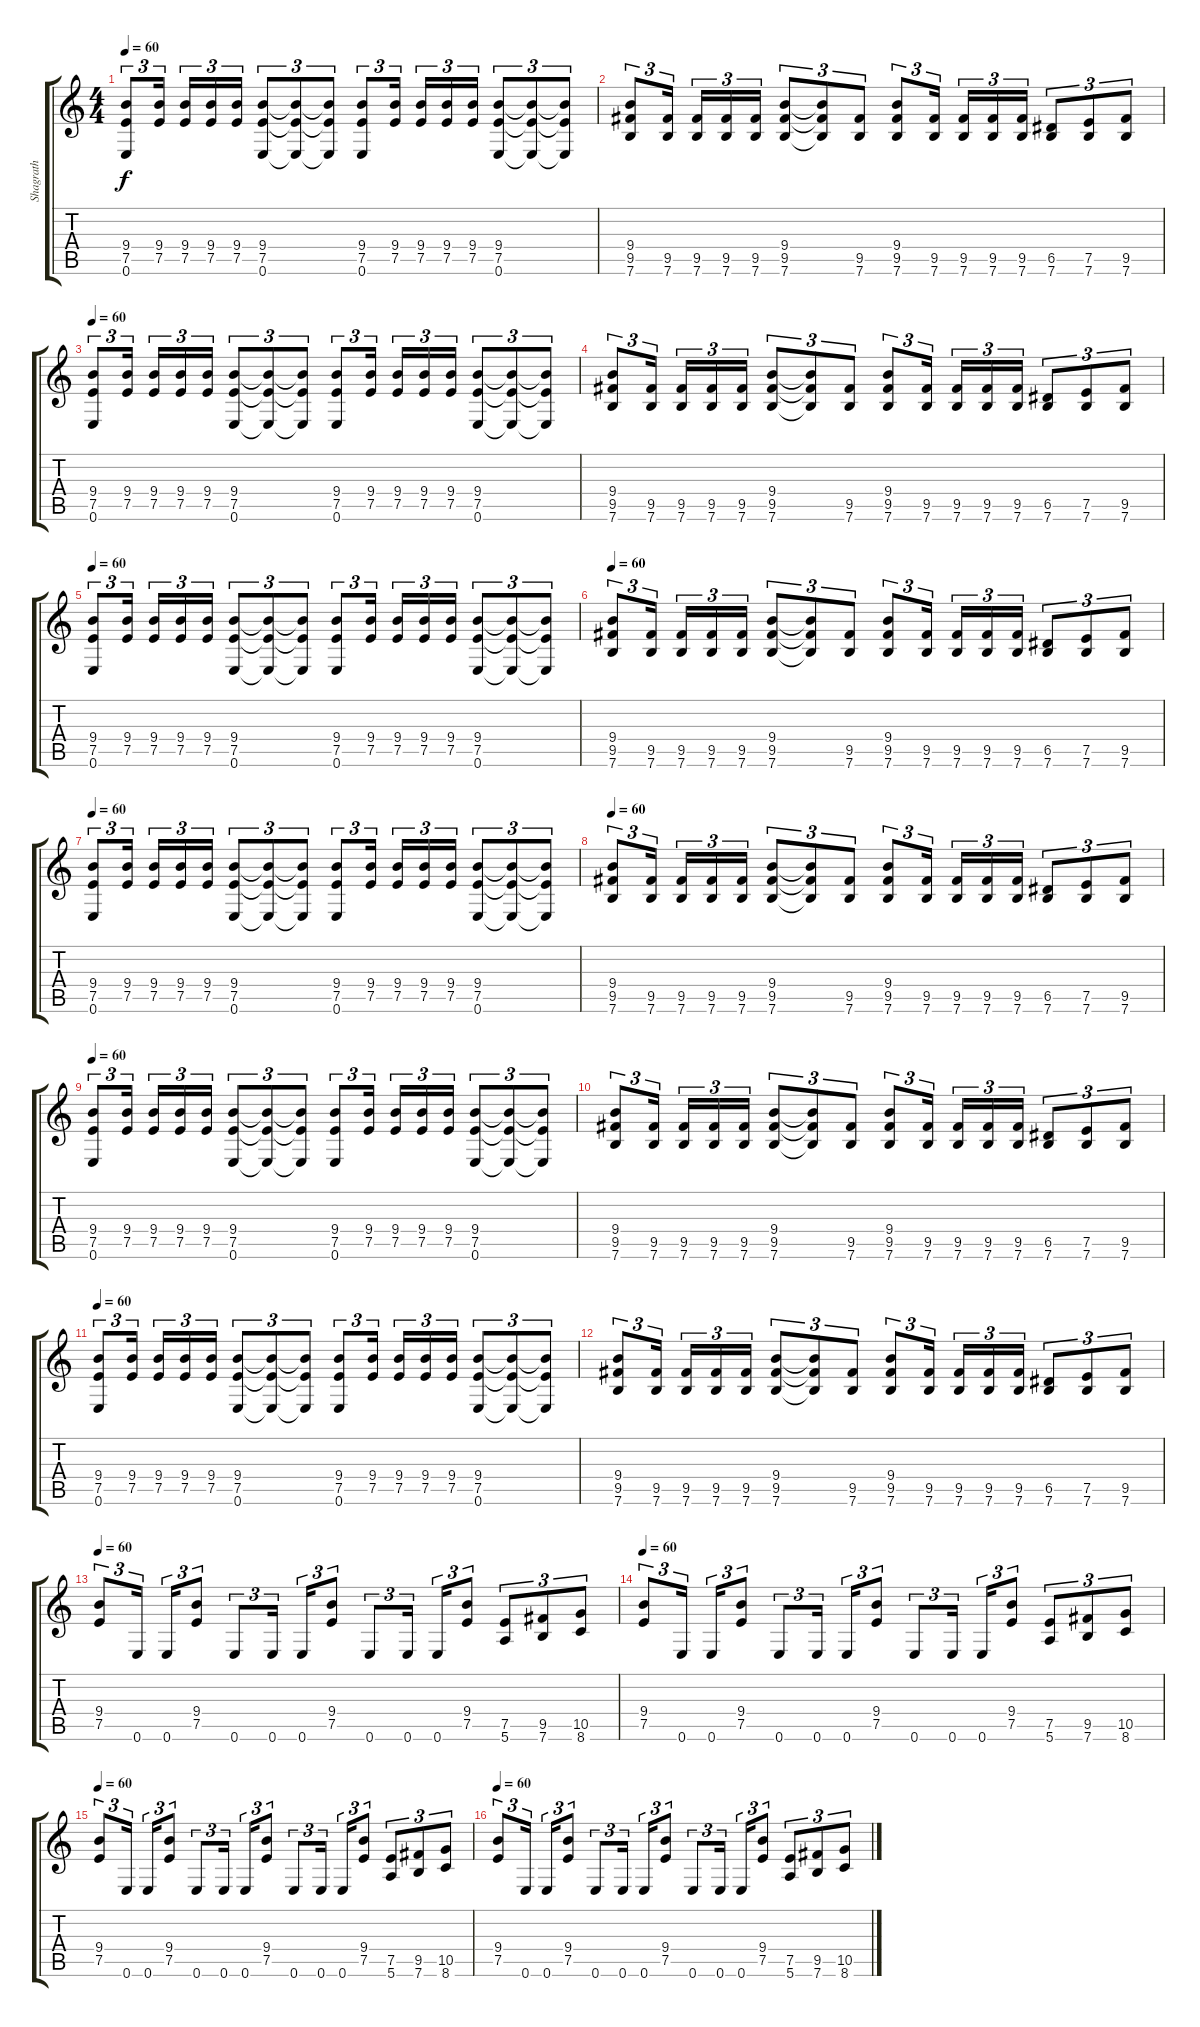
\track ("Shagrath" "Shagrath") {instrument distortionguitar}
\staff {score tabs}
\tuning (E4 B3 G3 D3 A2 E2) {hide}
\ts (4 4)
\tempo 60
\clef g2
\ks c
(9.4 7.5 0.6).8{tu (3 2) dy f} (9.4 7.5).16{tu (3 2)} (9.4 7.5).16{tu (3 2)} (9.4 7.5).16{tu (3 2)} (9.4 7.5).16{tu (3 2)} (9.4 7.5 0.6).8{tu (3 2)} (9.4{t} 7.5{t} 0.6{t}).8{tu (3 2)} (9.4{t} 7.5{t} 0.6{t}).8{tu (3 2)} (9.4 7.5 0.6).8{tu (3 2)} (9.4 7.5).16{tu (3 2)} (9.4 7.5).16{tu (3 2)} (9.4 7.5).16{tu (3 2)} (9.4 7.5).16{tu (3 2)} (9.4 7.5 0.6).8{tu (3 2)} (9.4{t} 7.5{t} 0.6{t}).8{tu (3 2)} (9.4{t} 7.5{t} 0.6{t}).8{tu (3 2)} |
(9.4 9.5 7.6).8{tu (3 2)} (9.5 7.6).16{tu (3 2)} (9.5 7.6).16{tu (3 2)} (9.5 7.6).16{tu (3 2)} (9.5 7.6).16{tu (3 2)} (9.4 9.5 7.6).8{tu (3 2)} (9.4{t} 9.5{t} 7.6{t}).8{tu (3 2)} (9.5 7.6).8{tu (3 2)} (9.4 9.5 7.6).8{tu (3 2)} (9.5 7.6).16{tu (3 2)} (9.5 7.6).16{tu (3 2)} (9.5 7.6).16{tu (3 2)} (9.5 7.6).16{tu (3 2)} (6.5 7.6).8{tu (3 2)} (7.5 7.6).8{tu (3 2)} (9.5 7.6).8{tu (3 2)} |
\tempo 60
(9.4 7.5 0.6).8{tu (3 2)} (9.4 7.5).16{tu (3 2)} (9.4 7.5).16{tu (3 2)} (9.4 7.5).16{tu (3 2)} (9.4 7.5).16{tu (3 2)} (9.4 7.5 0.6).8{tu (3 2)} (9.4{t} 7.5{t} 0.6{t}).8{tu (3 2)} (9.4{t} 7.5{t} 0.6{t}).8{tu (3 2)} (9.4 7.5 0.6).8{tu (3 2)} (9.4 7.5).16{tu (3 2)} (9.4 7.5).16{tu (3 2)} (9.4 7.5).16{tu (3 2)} (9.4 7.5).16{tu (3 2)} (9.4 7.5 0.6).8{tu (3 2)} (9.4{t} 7.5{t} 0.6{t}).8{tu (3 2)} (9.4{t} 7.5{t} 0.6{t}).8{tu (3 2)} |
(9.4 9.5 7.6).8{tu (3 2)} (9.5 7.6).16{tu (3 2)} (9.5 7.6).16{tu (3 2)} (9.5 7.6).16{tu (3 2)} (9.5 7.6).16{tu (3 2)} (9.4 9.5 7.6).8{tu (3 2)} (9.4{t} 9.5{t} 7.6{t}).8{tu (3 2)} (9.5 7.6).8{tu (3 2)} (9.4 9.5 7.6).8{tu (3 2)} (9.5 7.6).16{tu (3 2)} (9.5 7.6).16{tu (3 2)} (9.5 7.6).16{tu (3 2)} (9.5 7.6).16{tu (3 2)} (6.5 7.6).8{tu (3 2)} (7.5 7.6).8{tu (3 2)} (9.5 7.6).8{tu (3 2)} |
\tempo 60
(9.4 7.5 0.6).8{tu (3 2)} (9.4 7.5).16{tu (3 2)} (9.4 7.5).16{tu (3 2)} (9.4 7.5).16{tu (3 2)} (9.4 7.5).16{tu (3 2)} (9.4 7.5 0.6).8{tu (3 2)} (9.4{t} 7.5{t} 0.6{t}).8{tu (3 2)} (9.4{t} 7.5{t} 0.6{t}).8{tu (3 2)} (9.4 7.5 0.6).8{tu (3 2)} (9.4 7.5).16{tu (3 2)} (9.4 7.5).16{tu (3 2)} (9.4 7.5).16{tu (3 2)} (9.4 7.5).16{tu (3 2)} (9.4 7.5 0.6).8{tu (3 2)} (9.4{t} 7.5{t} 0.6{t}).8{tu (3 2)} (9.4{t} 7.5{t} 0.6{t}).8{tu (3 2)} |
\tempo 60
(9.4 9.5 7.6).8{tu (3 2)} (9.5 7.6).16{tu (3 2)} (9.5 7.6).16{tu (3 2)} (9.5 7.6).16{tu (3 2)} (9.5 7.6).16{tu (3 2)} (9.4 9.5 7.6).8{tu (3 2)} (9.4{t} 9.5{t} 7.6{t}).8{tu (3 2)} (9.5 7.6).8{tu (3 2)} (9.4 9.5 7.6).8{tu (3 2)} (9.5 7.6).16{tu (3 2)} (9.5 7.6).16{tu (3 2)} (9.5 7.6).16{tu (3 2)} (9.5 7.6).16{tu (3 2)} (6.5 7.6).8{tu (3 2)} (7.5 7.6).8{tu (3 2)} (9.5 7.6).8{tu (3 2)} |
\tempo 60
(9.4 7.5 0.6).8{tu (3 2)} (9.4 7.5).16{tu (3 2)} (9.4 7.5).16{tu (3 2)} (9.4 7.5).16{tu (3 2)} (9.4 7.5).16{tu (3 2)} (9.4 7.5 0.6).8{tu (3 2)} (9.4{t} 7.5{t} 0.6{t}).8{tu (3 2)} (9.4{t} 7.5{t} 0.6{t}).8{tu (3 2)} (9.4 7.5 0.6).8{tu (3 2)} (9.4 7.5).16{tu (3 2)} (9.4 7.5).16{tu (3 2)} (9.4 7.5).16{tu (3 2)} (9.4 7.5).16{tu (3 2)} (9.4 7.5 0.6).8{tu (3 2)} (9.4{t} 7.5{t} 0.6{t}).8{tu (3 2)} (9.4{t} 7.5{t} 0.6{t}).8{tu (3 2)} |
\tempo 60
(9.4 9.5 7.6).8{tu (3 2)} (9.5 7.6).16{tu (3 2)} (9.5 7.6).16{tu (3 2)} (9.5 7.6).16{tu (3 2)} (9.5 7.6).16{tu (3 2)} (9.4 9.5 7.6).8{tu (3 2)} (9.4{t} 9.5{t} 7.6{t}).8{tu (3 2)} (9.5 7.6).8{tu (3 2)} (9.4 9.5 7.6).8{tu (3 2)} (9.5 7.6).16{tu (3 2)} (9.5 7.6).16{tu (3 2)} (9.5 7.6).16{tu (3 2)} (9.5 7.6).16{tu (3 2)} (6.5 7.6).8{tu (3 2)} (7.5 7.6).8{tu (3 2)} (9.5 7.6).8{tu (3 2)} |
\tempo 60
(9.4 7.5 0.6).8{tu (3 2)} (9.4 7.5).16{tu (3 2)} (9.4 7.5).16{tu (3 2)} (9.4 7.5).16{tu (3 2)} (9.4 7.5).16{tu (3 2)} (9.4 7.5 0.6).8{tu (3 2)} (9.4{t} 7.5{t} 0.6{t}).8{tu (3 2)} (9.4{t} 7.5{t} 0.6{t}).8{tu (3 2)} (9.4 7.5 0.6).8{tu (3 2)} (9.4 7.5).16{tu (3 2)} (9.4 7.5).16{tu (3 2)} (9.4 7.5).16{tu (3 2)} (9.4 7.5).16{tu (3 2)} (9.4 7.5 0.6).8{tu (3 2)} (9.4{t} 7.5{t} 0.6{t}).8{tu (3 2)} (9.4{t} 7.5{t} 0.6{t}).8{tu (3 2)} |
(9.4 9.5 7.6).8{tu (3 2)} (9.5 7.6).16{tu (3 2)} (9.5 7.6).16{tu (3 2)} (9.5 7.6).16{tu (3 2)} (9.5 7.6).16{tu (3 2)} (9.4 9.5 7.6).8{tu (3 2)} (9.4{t} 9.5{t} 7.6{t}).8{tu (3 2)} (9.5 7.6).8{tu (3 2)} (9.4 9.5 7.6).8{tu (3 2)} (9.5 7.6).16{tu (3 2)} (9.5 7.6).16{tu (3 2)} (9.5 7.6).16{tu (3 2)} (9.5 7.6).16{tu (3 2)} (6.5 7.6).8{tu (3 2)} (7.5 7.6).8{tu (3 2)} (9.5 7.6).8{tu (3 2)} |
\tempo 60
(9.4 7.5 0.6).8{tu (3 2)} (9.4 7.5).16{tu (3 2)} (9.4 7.5).16{tu (3 2)} (9.4 7.5).16{tu (3 2)} (9.4 7.5).16{tu (3 2)} (9.4 7.5 0.6).8{tu (3 2)} (9.4{t} 7.5{t} 0.6{t}).8{tu (3 2)} (9.4{t} 7.5{t} 0.6{t}).8{tu (3 2)} (9.4 7.5 0.6).8{tu (3 2)} (9.4 7.5).16{tu (3 2)} (9.4 7.5).16{tu (3 2)} (9.4 7.5).16{tu (3 2)} (9.4 7.5).16{tu (3 2)} (9.4 7.5 0.6).8{tu (3 2)} (9.4{t} 7.5{t} 0.6{t}).8{tu (3 2)} (9.4{t} 7.5{t} 0.6{t}).8{tu (3 2)} |
(9.4 9.5 7.6).8{tu (3 2)} (9.5 7.6).16{tu (3 2)} (9.5 7.6).16{tu (3 2)} (9.5 7.6).16{tu (3 2)} (9.5 7.6).16{tu (3 2)} (9.4 9.5 7.6).8{tu (3 2)} (9.4{t} 9.5{t} 7.6{t}).8{tu (3 2)} (9.5 7.6).8{tu (3 2)} (9.4 9.5 7.6).8{tu (3 2)} (9.5 7.6).16{tu (3 2)} (9.5 7.6).16{tu (3 2)} (9.5 7.6).16{tu (3 2)} (9.5 7.6).16{tu (3 2)} (6.5 7.6).8{tu (3 2)} (7.5 7.6).8{tu (3 2)} (9.5 7.6).8{tu (3 2)} |
\tempo 60
(9.4 7.5).8{tu (3 2)} 0.6.16{tu (3 2)} 0.6.16{tu (3 2)} (9.4 7.5).8{tu (3 2)} 0.6.8{tu (3 2)} 0.6.16{tu (3 2)} 0.6.16{tu (3 2)} (9.4 7.5).8{tu (3 2)} 0.6.8{tu (3 2)} 0.6.16{tu (3 2)} 0.6.16{tu (3 2)} (9.4 7.5).8{tu (3 2)} (7.5 5.6).8{tu (3 2)} (9.5 7.6).8{tu (3 2)} (10.5 8.6).8{tu (3 2)} |
\tempo 60
(9.4 7.5).8{tu (3 2)} 0.6.16{tu (3 2)} 0.6.16{tu (3 2)} (9.4 7.5).8{tu (3 2)} 0.6.8{tu (3 2)} 0.6.16{tu (3 2)} 0.6.16{tu (3 2)} (9.4 7.5).8{tu (3 2)} 0.6.8{tu (3 2)} 0.6.16{tu (3 2)} 0.6.16{tu (3 2)} (9.4 7.5).8{tu (3 2)} (7.5 5.6).8{tu (3 2)} (9.5 7.6).8{tu (3 2)} (10.5 8.6).8{tu (3 2)} |
\tempo 60
(9.4 7.5).8{tu (3 2)} 0.6.16{tu (3 2)} 0.6.16{tu (3 2)} (9.4 7.5).8{tu (3 2)} 0.6.8{tu (3 2)} 0.6.16{tu (3 2)} 0.6.16{tu (3 2)} (9.4 7.5).8{tu (3 2)} 0.6.8{tu (3 2)} 0.6.16{tu (3 2)} 0.6.16{tu (3 2)} (9.4 7.5).8{tu (3 2)} (7.5 5.6).8{tu (3 2)} (9.5 7.6).8{tu (3 2)} (10.5 8.6).8{tu (3 2)} |
\tempo 60
(9.4 7.5).8{tu (3 2)} 0.6.16{tu (3 2)} 0.6.16{tu (3 2)} (9.4 7.5).8{tu (3 2)} 0.6.8{tu (3 2)} 0.6.16{tu (3 2)} 0.6.16{tu (3 2)} (9.4 7.5).8{tu (3 2)} 0.6.8{tu (3 2)} 0.6.16{tu (3 2)} 0.6.16{tu (3 2)} (9.4 7.5).8{tu (3 2)} (7.5 5.6).8{tu (3 2)} (9.5 7.6).8{tu (3 2)} (10.5 8.6).8{tu (3 2)}
